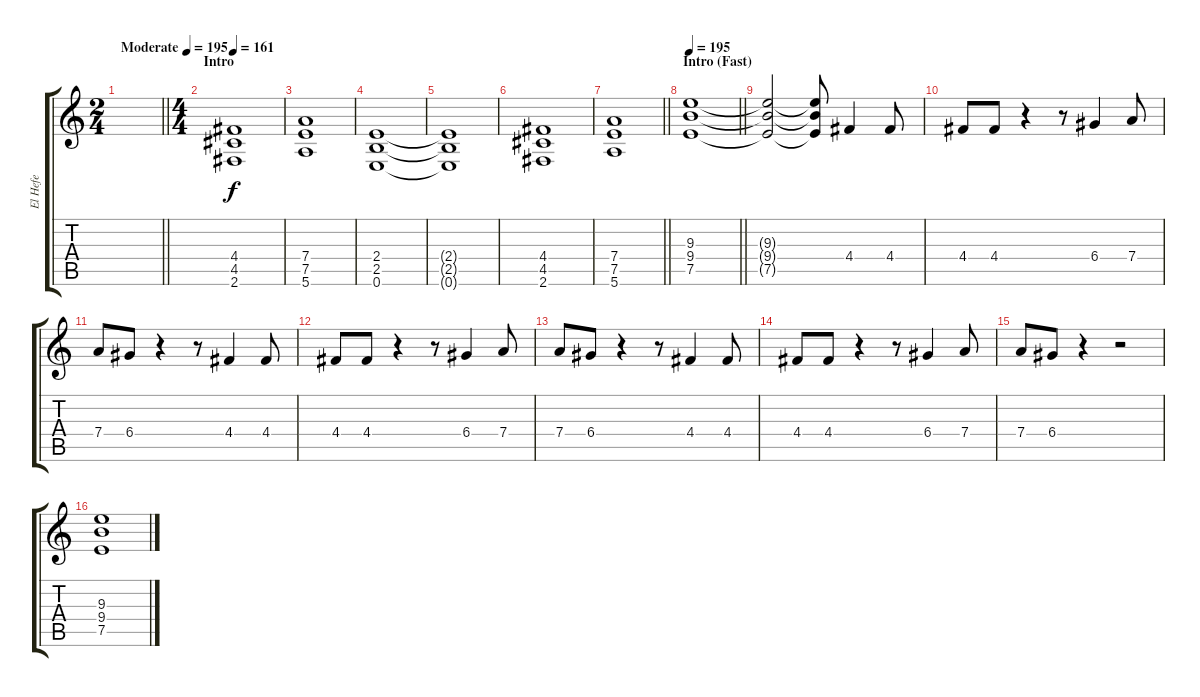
\track ("El Hefe" "El Hefe") {instrument distortionguitar}
\staff {score tabs}
\tuning (E4 B3 G3 D3 A2 E2) {hide}
\ts (2 4)
\tempo (195 "Moderate")
\clef g2
\barLineRight lightlight
\ks c
|
\ts (4 4)
\section ("" "Intro")
\tempo 161
(4.4 4.5 2.6).1 |
(7.4 7.5 5.6).1 |
(2.4 2.5 0.6).1 |
(2.4{t} 2.5{t} 0.6{t}).1 |
(4.4 4.5 2.6).1 |
\barLineRight lightlight
(7.4 7.5 5.6).1 |
\section ("" "Intro (Fast)")
\tempo 195
\barLineRight lightlight
(9.3 9.4 7.5).1 |
(9.3{t} 9.4{t} 7.5{t}).2 (9.3{t} 9.4{t} 7.5{t}).8 4.4.4 4.4.8 |
4.4.8 4.4.8 r.4 r.8 6.4.4 7.4.8 |
7.4.8 6.4.8 r.4 r.8 4.4.4 4.4.8 |
4.4.8 4.4.8 r.4 r.8 6.4.4 7.4.8 |
7.4.8 6.4.8 r.4 r.8 4.4.4 4.4.8 |
4.4.8 4.4.8 r.4 r.8 6.4.4 7.4.8 |
7.4.8 6.4.8 r.4 r.2 |
(9.3 9.4 7.5).1
